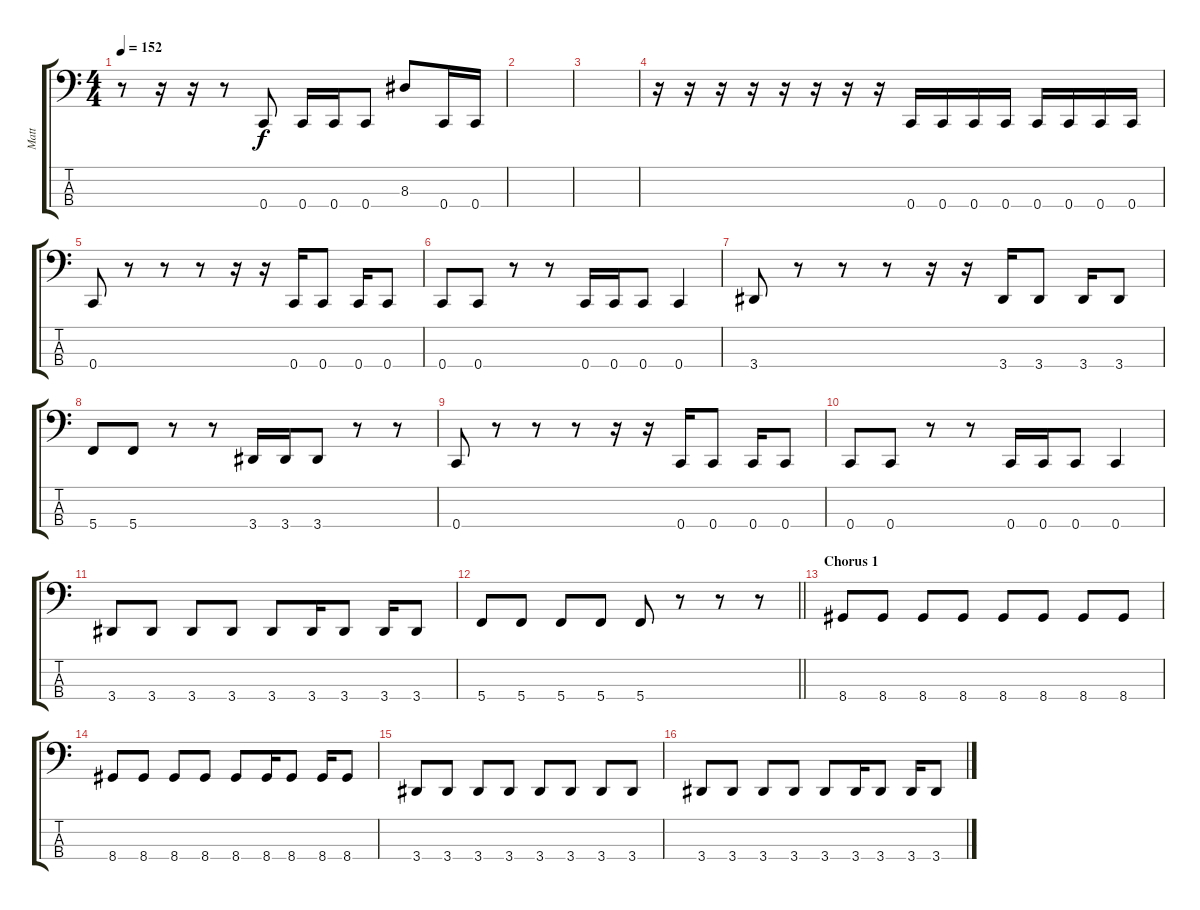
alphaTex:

\track ("Matt" "Matt") {instrument electricbasspick}
\staff {score tabs}
\tuning (F2 C2 G1 C1) {hide}
\ts (4 4)
\tempo 152
\clef f4
\ks c
r.8{dy f} r.16 r.16 r.8 0.4.8 0.4.16 0.4.16 0.4.8 8.3.8 0.4.16 0.4.16 |
|
|
r.16 r.16 r.16 r.16 r.16 r.16 r.16 r.16 0.4.16 0.4.16 0.4.16 0.4.16 0.4.16 0.4.16 0.4.16 0.4.16 |
0.4.8 r.8 r.8 r.8 r.16 r.16 0.4.16 0.4.8 0.4.16 0.4.8 |
0.4.8 0.4.8 r.8 r.8 0.4.16 0.4.16 0.4.8 0.4.4 |
3.4.8 r.8 r.8 r.8 r.16 r.16 3.4.16 3.4.8 3.4.16 3.4.8 |
5.4.8 5.4.8 r.8 r.8 3.4.16 3.4.16 3.4.8 r.8 r.8 |
0.4.8 r.8 r.8 r.8 r.16 r.16 0.4.16 0.4.8 0.4.16 0.4.8 |
0.4.8 0.4.8 r.8 r.8 0.4.16 0.4.16 0.4.8 0.4.4 |
3.4.8 3.4.8 3.4.8 3.4.8 3.4.8 3.4.16 3.4.8 3.4.16 3.4.8 |
\barLineRight lightlight
5.4.8 5.4.8 5.4.8 5.4.8 5.4.8 r.8 r.8 r.8 |
\section ("" "Chorus 1")
8.4.8 8.4.8 8.4.8 8.4.8 8.4.8 8.4.8 8.4.8 8.4.8 |
8.4.8 8.4.8 8.4.8 8.4.8 8.4.8 8.4.16 8.4.8 8.4.16 8.4.8 |
3.4.8 3.4.8 3.4.8 3.4.8 3.4.8 3.4.8 3.4.8 3.4.8 |
3.4.8 3.4.8 3.4.8 3.4.8 3.4.8 3.4.16 3.4.8 3.4.16 3.4.8
